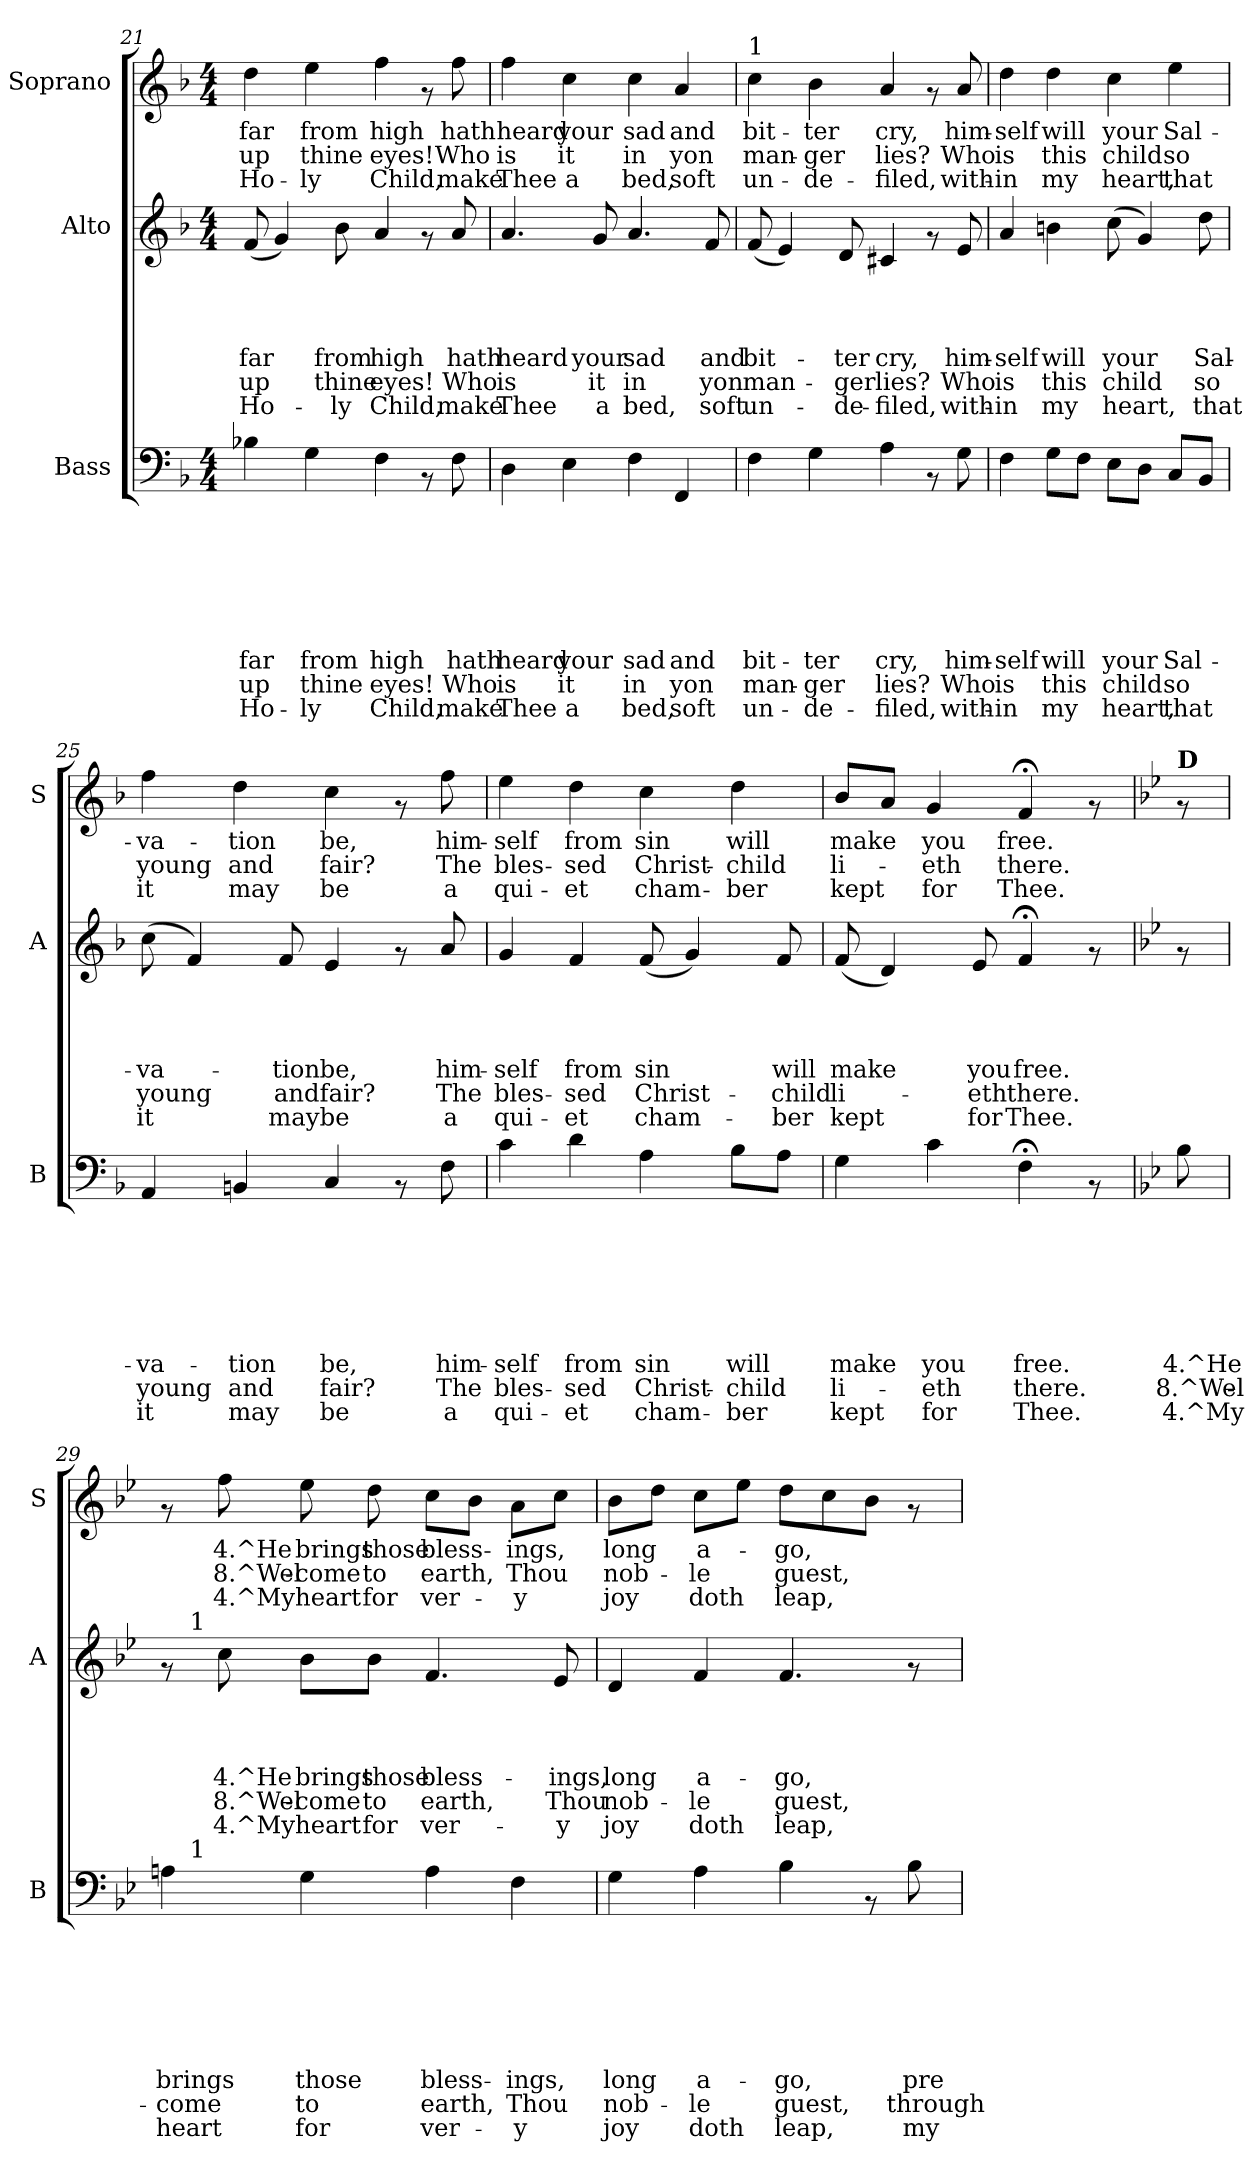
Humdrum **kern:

**kern	**text	**text	**text	**text	**text	**text	**text	**text	**text	**kern	**text	**text	**text	**text	**text	**text	**kern	**text	**text	**text
*part3	*part3	*part3	*part3	*part3	*part3	*part3	*part3	*part3	*part3	*part2	*part2	*part2	*part2	*part2	*part2	*part2	*part1	*part1	*part1	*part1
*staff3	*staff3	*staff3	*staff3	*staff3	*staff3	*staff3	*staff3	*staff3	*staff3	*staff2	*staff2	*staff2	*staff2	*staff2	*staff2	*staff2	*staff1	*staff1	*staff1	*staff1
*I"Bass	*	*	*	*	*	*	*	*	*	*I"Alto	*	*	*	*	*	*	*I"Soprano	*	*	*
*I'B	*	*	*	*	*	*	*	*	*	*I'A	*	*	*	*	*	*	*I'S	*	*	*
*clefF4	*	*	*	*	*	*	*	*	*	*clefG2	*	*	*	*	*	*	*clefG2	*	*	*
*k[b-]	*	*	*	*	*	*	*	*	*	*k[b-]	*	*	*	*	*	*	*k[b-]	*	*	*
*F:	*	*	*	*	*	*	*	*	*	*F:	*	*	*	*	*	*	*F:	*	*	*
*M4/4	*	*	*	*	*	*	*	*	*	*M4/4	*	*	*	*	*	*	*M4/4	*	*	*
=21	=21	=21	=21	=21	=21	=21	=21	=21	=21	=21	=21	=21	=21	=21	=21	=21	=21	=21	=21	=21
!	!	!	!	!	!	!	!LO:LY:b:rj	!LO:LY:b:rj	!LO:LY:b:rj	!	!	!	!	!LO:LY:b:rj	!LO:LY:b:rj	!LO:LY:b:rj	!	!LO:LY:b:rj	!LO:LY:b:rj	!LO:LY:b:rj
4B-X\	.	.	.	.	.	.	far	up	Ho-	(<8f/	.	.	.	far	up	Ho-	4dd\	far	up	Ho-
.	.	.	.	.	.	.	.	.	.	4g/)	.	.	.	.	.	.	.	.	.	.
!	!	!	!	!	!	!	!LO:LY:b:rj	!LO:LY:b:rj	!LO:LY:b:rj	!	!	!	!	!	!	!	!	!LO:LY:b:rj	!LO:LY:b:rj	!LO:LY:b:rj
4G\	.	.	.	.	.	.	from	thine	-ly	.	.	.	.	.	.	.	4ee\	from	thine	-ly
!	!	!	!	!	!	!	!	!	!	!	!	!	!	!LO:LY:b:rj	!LO:LY:b:rj	!LO:LY:b:rj	!	!	!	!
.	.	.	.	.	.	.	.	.	.	8b-\	.	.	.	from	thine	-ly	.	.	.	.
!	!	!	!	!	!	!	!LO:LY:b:rj	!LO:LY:b:rj	!LO:LY:b:rj	!	!	!	!	!LO:LY:b:rj	!LO:LY:b:rj	!LO:LY:b:rj	!	!LO:LY:b:rj	!LO:LY:b:rj	!LO:LY:b:rj
4F\	.	.	.	.	.	.	high	eyes!	Child,	4a/	.	.	.	high	eyes!	Child,	4ff\	high	eyes!	Child,
8rAA	.	.	.	.	.	.	.	.	.	8rf	.	.	.	.	.	.	8rf	.	.	.
!	!	!	!	!	!	!	!LO:LY:b:rj	!LO:LY:b:rj	!LO:LY:b:rj	!	!	!	!	!LO:LY:b:rj	!LO:LY:b:rj	!LO:LY:b:rj	!	!LO:LY:b:rj	!LO:LY:b:rj	!LO:LY:b:rj
8F\	.	.	.	.	.	.	hath	Who	make	8a/	.	.	.	hath	Who	make	8ff\	hath	Who	make
=22	=22	=22	=22	=22	=22	=22	=22	=22	=22	=22	=22	=22	=22	=22	=22	=22	=22	=22	=22	=22
!	!	!	!	!	!	!	!LO:LY:b:rj	!LO:LY:b:rj	!LO:LY:b:rj	!	!	!	!	!LO:LY:b:rj	!LO:LY:b:rj	!LO:LY:b:rj	!	!LO:LY:b:rj	!LO:LY:b:rj	!LO:LY:b:rj
4D\	.	.	.	.	.	.	heard	is	Thee	4.a/	.	.	.	heard	is	Thee	4ff\	heard	is	Thee
!	!	!	!	!	!	!	!LO:LY:b:rj	!LO:LY:b:rj	!LO:LY:b:rj	!	!	!	!	!	!	!	!	!LO:LY:b:rj	!LO:LY:b:rj	!LO:LY:b:rj
4E\	.	.	.	.	.	.	your	it	a	.	.	.	.	.	.	.	4cc\	your	it	a
!	!	!	!	!	!	!	!	!	!	!	!	!	!	!LO:LY:b:rj	!LO:LY:b:rj	!LO:LY:b:rj	!	!	!	!
.	.	.	.	.	.	.	.	.	.	8g/	.	.	.	your	it	a	.	.	.	.
!	!	!	!	!	!	!	!LO:LY:b:rj	!LO:LY:b:rj	!LO:LY:b:rj	!	!	!	!	!LO:LY:b:rj	!LO:LY:b:rj	!LO:LY:b:rj	!	!LO:LY:b:rj	!LO:LY:b:rj	!LO:LY:b:rj
4F\	.	.	.	.	.	.	sad	in	bed,	4.a/	.	.	.	sad	in	bed,	4cc\	sad	in	bed,
!	!	!	!	!	!	!	!LO:LY:b:rj	!LO:LY:b:rj	!LO:LY:b:rj	!	!	!	!	!	!	!	!	!LO:LY:b:rj	!LO:LY:b:rj	!LO:LY:b:rj
4FF/	.	.	.	.	.	.	and	yon	soft	.	.	.	.	.	.	.	4a/	and	yon	soft
!	!	!	!	!	!	!	!	!	!	!	!	!	!	!LO:LY:b:rj	!LO:LY:b:rj	!LO:LY:b:rj	!	!	!	!
.	.	.	.	.	.	.	.	.	.	8f/	.	.	.	and	yon	soft	.	.	.	.
!!LO:LB:g=z
=23	=23	=23	=23	=23	=23	=23	=23	=23	=23	=23	=23	=23	=23	=23	=23	=23	=23	=23	=23	=23
!	!	!	!	!	!	!	!	!	!	!	!	!	!	!	!	!	!LO:TX:a:t=1	!	!	!
!	!	!	!	!	!	!	!LO:LY:b:rj	!LO:LY:b:rj	!LO:LY:b:rj	!	!	!	!	!LO:LY:b:rj	!LO:LY:b:rj	!LO:LY:b:rj	!	!LO:LY:b:rj	!LO:LY:b:rj	!LO:LY:b:rj
4F\	.	.	.	.	.	.	bit-	man-	un-	(<8f/	.	.	.	bit-	man-	un-	4cc\	bit-	man-	un-
.	.	.	.	.	.	.	.	.	.	4e/)	.	.	.	.	.	.	.	.	.	.
!	!	!	!	!	!	!	!LO:LY:b:rj	!LO:LY:b:rj	!LO:LY:b:rj	!	!	!	!	!	!	!	!	!LO:LY:b:rj	!LO:LY:b:rj	!LO:LY:b:rj
4G\	.	.	.	.	.	.	-ter	-ger	-de-	.	.	.	.	.	.	.	4b-\	-ter	-ger	-de-
!	!	!	!	!	!	!	!	!	!	!	!	!	!	!LO:LY:b:rj	!LO:LY:b:rj	!LO:LY:b:rj	!	!	!	!
.	.	.	.	.	.	.	.	.	.	8d/	.	.	.	-ter	-ger	-de-	.	.	.	.
!	!	!	!	!	!	!	!LO:LY:b:rj	!LO:LY:b:rj	!LO:LY:b:rj	!	!	!	!	!LO:LY:b:rj	!LO:LY:b:rj	!LO:LY:b:rj	!	!LO:LY:b:rj	!LO:LY:b:rj	!LO:LY:b:rj
4A\	.	.	.	.	.	.	cry,	lies?	-filed,	4c#X/	.	.	.	cry,	lies?	-filed,	4a/	cry,	lies?	-filed,
8rAA	.	.	.	.	.	.	.	.	.	8rf	.	.	.	.	.	.	8rf	.	.	.
!	!	!	!	!	!	!	!LO:LY:b:rj	!LO:LY:b:rj	!LO:LY:b:rj	!	!	!	!	!LO:LY:b:rj	!LO:LY:b:rj	!LO:LY:b:rj	!	!LO:LY:b:rj	!LO:LY:b:rj	!LO:LY:b:rj
8G\	.	.	.	.	.	.	him-	Who	with-	8e/	.	.	.	him-	Who	with-	8a/	him-	Who	with-
=24	=24	=24	=24	=24	=24	=24	=24	=24	=24	=24	=24	=24	=24	=24	=24	=24	=24	=24	=24	=24
!	!	!	!	!	!	!	!LO:LY:b:rj	!LO:LY:b:rj	!LO:LY:b:rj	!	!	!	!	!LO:LY:b:rj	!LO:LY:b:rj	!LO:LY:b:rj	!	!LO:LY:b:rj	!LO:LY:b:rj	!LO:LY:b:rj
4F\	.	.	.	.	.	.	-self	is	-in	4a/	.	.	.	-self	is	-in	4dd\	-self	is	-in
!	!	!	!	!	!	!	!LO:LY:b:rj	!LO:LY:b:rj	!LO:LY:b:rj	!	!	!	!	!LO:LY:b:rj	!LO:LY:b:rj	!LO:LY:b:rj	!	!LO:LY:b:rj	!LO:LY:b:rj	!LO:LY:b:rj
8G\L	.	.	.	.	.	.	will	this	my	4bn\	.	.	.	will	this	my	4dd\	will	this	my
8F\J	.	.	.	.	.	.	.	.	.	.	.	.	.	.	.	.	.	.	.	.
!	!	!	!	!	!	!	!LO:LY:b:rj	!LO:LY:b:rj	!LO:LY:b:rj	!	!	!	!	!LO:LY:b:rj	!LO:LY:b:rj	!LO:LY:b:rj	!	!LO:LY:b:rj	!LO:LY:b:rj	!LO:LY:b:rj
8E\L	.	.	.	.	.	.	your	child	heart,	(<8cc\	.	.	.	your	child	heart,	4cc\	your	child	heart,
8D\J	.	.	.	.	.	.	.	.	.	4g/)	.	.	.	.	.	.	.	.	.	.
!	!	!	!	!	!	!	!LO:LY:b:rj	!LO:LY:b:rj	!LO:LY:b:rj	!	!	!	!	!	!	!	!	!LO:LY:b:rj	!LO:LY:b:rj	!LO:LY:b:rj
8C/L	.	.	.	.	.	.	Sal-	so	that	.	.	.	.	.	.	.	4ee\	Sal-	so	that
!	!	!	!	!	!	!	!	!	!	!	!	!	!	!LO:LY:b:rj	!LO:LY:b:rj	!LO:LY:b:rj	!	!	!	!
8BB-/J	.	.	.	.	.	.	.	.	.	8dd\	.	.	.	Sal-	so	that	.	.	.	.
=25	=25	=25	=25	=25	=25	=25	=25	=25	=25	=25	=25	=25	=25	=25	=25	=25	=25	=25	=25	=25
!	!	!	!	!	!	!	!LO:LY:b:rj	!LO:LY:b:rj	!LO:LY:b:rj	!	!	!	!	!LO:LY:b:rj	!LO:LY:b:rj	!LO:LY:b:rj	!	!LO:LY:b:rj	!LO:LY:b:rj	!LO:LY:b:rj
4AA/	.	.	.	.	.	.	-va-	young	it	(<8cc\	.	.	.	-va-	young	it	4ff\	-va-	young	it
.	.	.	.	.	.	.	.	.	.	4f/)	.	.	.	.	.	.	.	.	.	.
!	!	!	!	!	!	!	!LO:LY:b:rj	!LO:LY:b:rj	!LO:LY:b:rj	!	!	!	!	!	!	!	!	!LO:LY:b:rj	!LO:LY:b:rj	!LO:LY:b:rj
4BBn/	.	.	.	.	.	.	-tion	and	may	.	.	.	.	.	.	.	4dd\	-tion	and	may
!	!	!	!	!	!	!	!	!	!	!	!	!	!	!LO:LY:b:rj	!LO:LY:b:rj	!LO:LY:b:rj	!	!	!	!
.	.	.	.	.	.	.	.	.	.	8f/	.	.	.	-tion	and	may	.	.	.	.
!	!	!	!	!	!	!	!LO:LY:b:rj	!LO:LY:b:rj	!LO:LY:b:rj	!	!	!	!	!LO:LY:b:rj	!LO:LY:b:rj	!LO:LY:b:rj	!	!LO:LY:b:rj	!LO:LY:b:rj	!LO:LY:b:rj
4C/	.	.	.	.	.	.	be,	fair?	be	4e/	.	.	.	be,	fair?	be	4cc\	be,	fair?	be
8rAA	.	.	.	.	.	.	.	.	.	8rf	.	.	.	.	.	.	8rf	.	.	.
!	!	!	!	!	!	!	!LO:LY:b:rj	!LO:LY:b:rj	!LO:LY:b:rj	!	!	!	!	!LO:LY:b:rj	!LO:LY:b:rj	!LO:LY:b:rj	!	!LO:LY:b:rj	!LO:LY:b:rj	!LO:LY:b:rj
8F\	.	.	.	.	.	.	him-	The	a	8a/	.	.	.	him-	The	a	8ff\	him-	The	a
!!LO:PB:g=z
=26	=26	=26	=26	=26	=26	=26	=26	=26	=26	=26	=26	=26	=26	=26	=26	=26	=26	=26	=26	=26
!	!	!	!	!	!	!	!LO:LY:b:rj	!LO:LY:b:rj	!LO:LY:b:rj	!	!	!	!	!LO:LY:b:rj	!LO:LY:b:rj	!LO:LY:b:rj	!	!LO:LY:b:rj	!LO:LY:b:rj	!LO:LY:b:rj
4c\	.	.	.	.	.	.	-self	bles-	qui-	4g/	.	.	.	-self	bles-	qui-	4ee\	-self	bles-	qui-
!	!	!	!	!	!	!	!LO:LY:b:rj	!LO:LY:b:rj	!LO:LY:b:rj	!	!	!	!	!LO:LY:b:rj	!LO:LY:b:rj	!LO:LY:b:rj	!	!LO:LY:b:rj	!LO:LY:b:rj	!LO:LY:b:rj
4d\	.	.	.	.	.	.	from	-sed	-et	4f/	.	.	.	from	-sed	-et	4dd\	from	-sed	-et
!	!	!	!	!	!	!	!LO:LY:b:rj	!LO:LY:b:rj	!LO:LY:b:rj	!	!	!	!	!LO:LY:b:rj	!LO:LY:b:rj	!LO:LY:b:rj	!	!LO:LY:b:rj	!LO:LY:b:rj	!LO:LY:b:rj
4A\	.	.	.	.	.	.	sin	Christ-	cham-	(<8f/	.	.	.	sin	Christ-	cham-	4cc\	sin	Christ-	cham-
.	.	.	.	.	.	.	.	.	.	4g/)	.	.	.	.	.	.	.	.	.	.
!	!	!	!	!	!	!	!LO:LY:b:rj	!LO:LY:b:rj	!LO:LY:b:rj	!	!	!	!	!	!	!	!	!LO:LY:b:rj	!LO:LY:b:rj	!LO:LY:b:rj
8B-\L	.	.	.	.	.	.	will	-child	-ber	.	.	.	.	.	.	.	4dd\	will	-child	-ber
!	!	!	!	!	!	!	!	!	!	!	!	!	!	!LO:LY:b:rj	!LO:LY:b:rj	!LO:LY:b:rj	!	!	!	!
8A\J	.	.	.	.	.	.	.	.	.	8f/	.	.	.	will	-child	-ber	.	.	.	.
=27	=27	=27	=27	=27	=27	=27	=27	=27	=27	=27	=27	=27	=27	=27	=27	=27	=27	=27	=27	=27
!	!	!	!	!	!	!	!LO:LY:b:rj	!LO:LY:b:rj	!LO:LY:b:rj	!	!	!	!	!LO:LY:b:rj	!LO:LY:b:rj	!LO:LY:b:rj	!	!LO:LY:b:rj	!LO:LY:b:rj	!LO:LY:b:rj
4G\	.	.	.	.	.	.	make	li-	kept	(<8f/	.	.	.	make	li-	kept	8b-/L	make	li-	kept
.	.	.	.	.	.	.	.	.	.	4d/)	.	.	.	.	.	.	8a/J	.	.	.
!	!	!	!	!	!	!	!LO:LY:b:rj	!LO:LY:b:rj	!LO:LY:b:rj	!	!	!	!	!	!	!	!	!LO:LY:b:rj	!LO:LY:b:rj	!LO:LY:b:rj
4c\	.	.	.	.	.	.	you	-eth	for	.	.	.	.	.	.	.	4g/	you	-eth	for
!	!	!	!	!	!	!	!	!	!	!	!	!	!	!LO:LY:b:rj	!LO:LY:b:rj	!LO:LY:b:rj	!	!	!	!
.	.	.	.	.	.	.	.	.	.	8e/	.	.	.	you	-eth	for	.	.	.	.
!	!	!	!	!	!	!	!LO:LY:b:rj	!LO:LY:b:rj	!LO:LY:b:rj	!	!	!	!	!LO:LY:b:rj	!LO:LY:b:rj	!LO:LY:b:rj	!	!LO:LY:b:rj	!LO:LY:b:rj	!LO:LY:b:rj
4F;<\	.	.	.	.	.	.	free.	there.	Thee.	4f;</	.	.	.	free.	there.	Thee.	4f;</	free.	there.	Thee.
8rAA	.	.	.	.	.	.	.	.	.	8rf	.	.	.	.	.	.	8rf	.	.	.
!!LO:LB:g=z
=28	=28	=28	=28	=28	=28	=28	=28	=28	=28	=28	=28	=28	=28	=28	=28	=28	=28	=28	=28	=28
*k[b-e-]	*	*	*	*	*	*	*	*	*	*k[b-e-]	*	*	*	*	*	*	*k[b-e-]	*	*	*
*B-:	*	*	*	*	*	*	*	*	*	*B-:	*	*	*	*	*	*	*B-:	*	*	*
!	!	!	!	!	!	!	!	!	!	!	!	!	!	!	!	!	!LO:TX:a:B:t=D	!	!	!
!	!	!	!	!	!	!	!LO:LY:b:rj	!LO:LY:b:rj	!LO:LY:b:rj	!	!	!	!	!	!	!	!	!	!	!
8B-\	.	.	.	.	.	.	4.^He	8.^Wel-	4.^My	8rf	.	.	.	.	.	.	8rf	.	.	.
=29	=29	=29	=29	=29	=29	=29	=29	=29	=29	=29	=29	=29	=29	=29	=29	=29	=29	=29	=29	=29
!	!	!	!	!	!	!	!LO:LY:b:rj	!LO:LY:b:rj	!LO:LY:b:rj	!	!	!	!	!	!	!	!	!	!	!
*^	*	*	*	*	*	*	*	*	*	*^	*	*	*	*	*	*	*	*	*	*
4An\	16ryy	.	.	.	.	.	.	brings	-come	heart	8rf	16ryy	.	.	.	.	.	.	8rf	.	.	.
!	!	!	!	!	!	!	!	!	!	!	!	!LO:TX:a:t=1	!	!	!	!	!	!	!	!	!	!
!	!LO:TX:a:t=1	!	!	!	!	!	!	!	!	!	!	!	!	!	!	!	!	!	!	!	!	!
.	2...ryy	.	.	.	.	.	.	.	.	.	.	2...ryy	.	.	.	.	.	.	.	.	.	.
!	!	!	!	!	!	!	!	!	!	!	!	!	!	!	!	!LO:LY:b:rj	!LO:LY:b:rj	!LO:LY:b:rj	!	!LO:LY:b:rj	!LO:LY:b:rj	!LO:LY:b:rj
.	.	.	.	.	.	.	.	.	.	.	8cc\	.	.	.	.	4.^He	8.^Wel-	4.^My	8ff\	4.^He	8.^Wel-	4.^My
!	!	!	!	!	!	!	!	!LO:LY:b:rj	!LO:LY:b:rj	!LO:LY:b:rj	!	!	!	!	!	!LO:LY:b:rj	!LO:LY:b:rj	!LO:LY:b:rj	!	!LO:LY:b:rj	!LO:LY:b:rj	!LO:LY:b:rj
4G\	.	.	.	.	.	.	.	those	to	for	8b-\L	.	.	.	.	brings	-come	heart	8ee-\	brings	-come	heart
!	!	!	!	!	!	!	!	!	!	!	!	!	!	!	!	!LO:LY:b:rj	!LO:LY:b:rj	!LO:LY:b:rj	!	!LO:LY:b:rj	!LO:LY:b:rj	!LO:LY:b:rj
.	.	.	.	.	.	.	.	.	.	.	8b-\J	.	.	.	.	those	to	for	8dd\	those	to	for
!	!	!	!	!	!	!	!	!LO:LY:b:rj	!LO:LY:b:rj	!LO:LY:b:rj	!	!	!	!	!	!LO:LY:b:rj	!LO:LY:b:rj	!LO:LY:b:rj	!	!LO:LY:b:rj	!LO:LY:b:rj	!LO:LY:b:rj
4A\	.	.	.	.	.	.	.	bless-	earth,	ver-	4.f/	.	.	.	.	bless-	earth,	ver-	8cc\L	bless-	earth,	ver-
.	.	.	.	.	.	.	.	.	.	.	.	.	.	.	.	.	.	.	8b-\J	.	.	.
!	!	!	!	!	!	!	!	!LO:LY:b:rj	!LO:LY:b:rj	!LO:LY:b:rj	!	!	!	!	!	!	!	!	!	!LO:LY:b:rj	!LO:LY:b:rj	!LO:LY:b:rj
4F\	.	.	.	.	.	.	.	-ings,	Thou	-y	.	.	.	.	.	.	.	.	8a\L	-ings,	Thou	-y
!	!	!	!	!	!	!	!	!	!	!	!	!	!	!	!	!LO:LY:b:rj	!LO:LY:b:rj	!LO:LY:b:rj	!	!	!	!
.	.	.	.	.	.	.	.	.	.	.	8e-/	.	.	.	.	-ings,	Thou	-y	8cc\J	.	.	.
=30	=30	=30	=30	=30	=30	=30	=30	=30	=30	=30	=30	=30	=30	=30	=30	=30	=30	=30	=30	=30	=30	=30
!	!	!	!	!	!	!	!	!LO:LY:b:rj	!LO:LY:b:rj	!LO:LY:b:rj	!	!	!	!	!	!LO:LY:b:rj	!LO:LY:b:rj	!LO:LY:b:rj	!	!LO:LY:b:rj	!LO:LY:b:rj	!LO:LY:b:rj
*v	*v	*	*	*	*	*	*	*	*	*	*	*	*	*	*	*	*	*	*	*	*	*
*	*	*	*	*	*	*	*	*	*	*v	*v	*	*	*	*	*	*	*	*	*	*
4G\	.	.	.	.	.	.	long	nob-	joy	4d/	.	.	.	long	nob-	joy	8b-\L	long	nob-	joy
.	.	.	.	.	.	.	.	.	.	.	.	.	.	.	.	.	8dd\J	.	.	.
!	!	!	!	!	!	!	!LO:LY:b:rj	!LO:LY:b:rj	!LO:LY:b:rj	!	!	!	!	!LO:LY:b:rj	!LO:LY:b:rj	!LO:LY:b:rj	!	!LO:LY:b:rj	!LO:LY:b:rj	!LO:LY:b:rj
4A\	.	.	.	.	.	.	a-	-le	doth	4f/	.	.	.	a-	-le	doth	8cc\L	a-	-le	doth
.	.	.	.	.	.	.	.	.	.	.	.	.	.	.	.	.	8ee-\J	.	.	.
!	!	!	!	!	!	!	!LO:LY:b:rj	!LO:LY:b:rj	!LO:LY:b:rj	!	!	!	!	!LO:LY:b:rj	!LO:LY:b:rj	!LO:LY:b:rj	!	!LO:LY:b:rj	!LO:LY:b:rj	!LO:LY:b:rj
4B-\	.	.	.	.	.	.	-go,	guest,	leap,	4.f/	.	.	.	-go,	guest,	leap,	8dd\L	-go,	guest,	leap,
.	.	.	.	.	.	.	.	.	.	.	.	.	.	.	.	.	8cc\	.	.	.
8rAA	.	.	.	.	.	.	.	.	.	.	.	.	.	.	.	.	8b-\J	.	.	.
!	!	!	!	!	!	!	!LO:LY:b:rj	!LO:LY:b:rj	!LO:LY:b:rj	!	!	!	!	!	!	!	!	!	!	!
8B-\	.	.	.	.	.	.	pre-	through	my	8rf	.	.	.	.	.	.	8rf	.	.	.
=	=	=	=	=	=	=	=	=	=	=	=	=	=	=	=	=	=	=	=	=
*-	*-	*-	*-	*-	*-	*-	*-	*-	*-	*-	*-	*-	*-	*-	*-	*-	*-	*-	*-	*-
